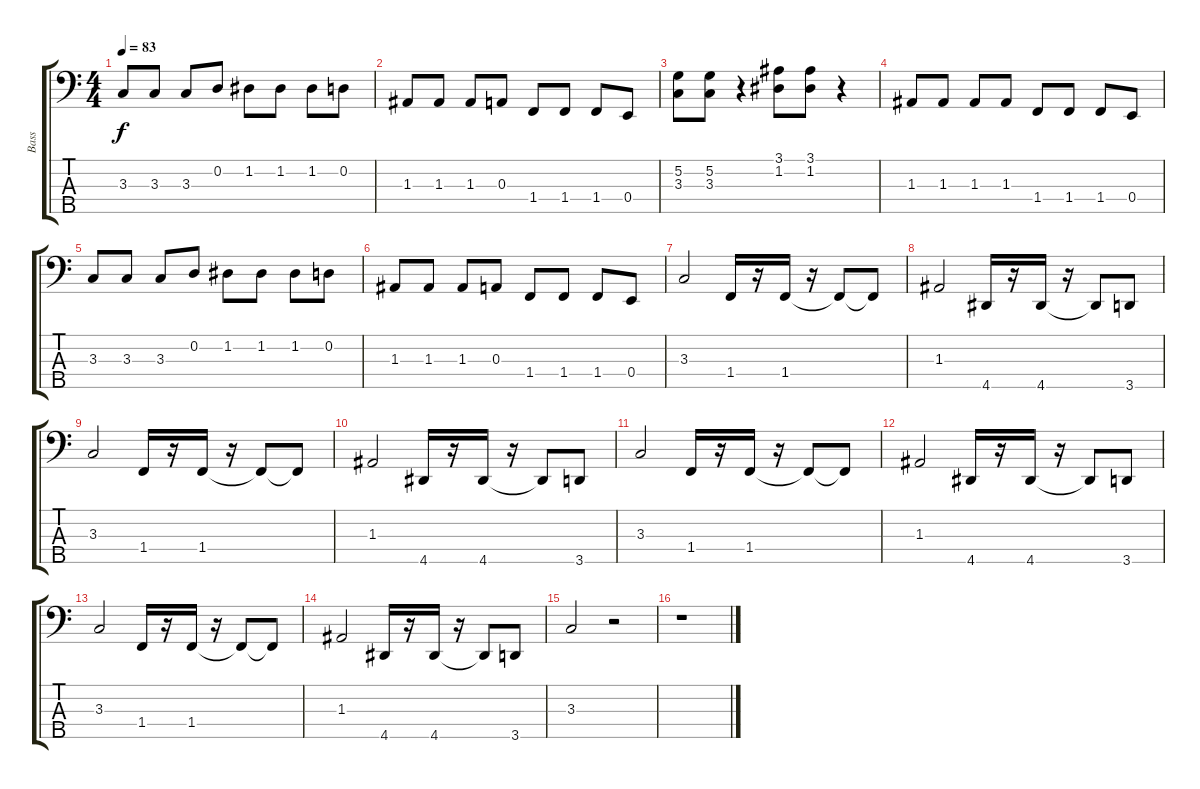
\track ("Bass" "Bass") {instrument electricbassfinger}
\staff {score tabs}
\tuning (G2 D2 A1 E1 B0) {hide}
\ts (4 4)
\tempo 83
\clef f4
\ks c
3.3.8{dy f} 3.3.8 3.3.8 0.2.8 1.2.8 1.2.8 1.2.8 0.2.8 |
1.3.8 1.3.8 1.3.8 0.3.8 1.4.8 1.4.8 1.4.8 0.4.8 |
(5.2 3.3).8 (5.2 3.3).8 r.4 (3.1 1.2).8 (3.1 1.2).8 r.4 |
1.3.8 1.3.8 1.3.8 1.3.8 1.4.8 1.4.8 1.4.8 0.4.8 |
3.3.8 3.3.8 3.3.8 0.2.8 1.2.8 1.2.8 1.2.8 0.2.8 |
1.3.8 1.3.8 1.3.8 0.3.8 1.4.8 1.4.8 1.4.8 0.4.8 |
3.3.2 1.4.16 r.16 1.4.16 r.16 1.4{t}.8 1.4{t}.8 |
1.3.2 4.5.16 r.16 4.5.16 r.16 4.5{t}.8 3.5.8 |
3.3.2 1.4.16 r.16 1.4.16 r.16 1.4{t}.8 1.4{t}.8 |
1.3.2 4.5.16 r.16 4.5.16 r.16 4.5{t}.8 3.5.8 |
3.3.2 1.4.16 r.16 1.4.16 r.16 1.4{t}.8 1.4{t}.8 |
1.3.2 4.5.16 r.16 4.5.16 r.16 4.5{t}.8 3.5.8 |
3.3.2 1.4.16 r.16 1.4.16 r.16 1.4{t}.8 1.4{t}.8 |
1.3.2 4.5.16 r.16 4.5.16 r.16 4.5{t}.8 3.5.8 |
3.3.2 r.2 |
r.1
